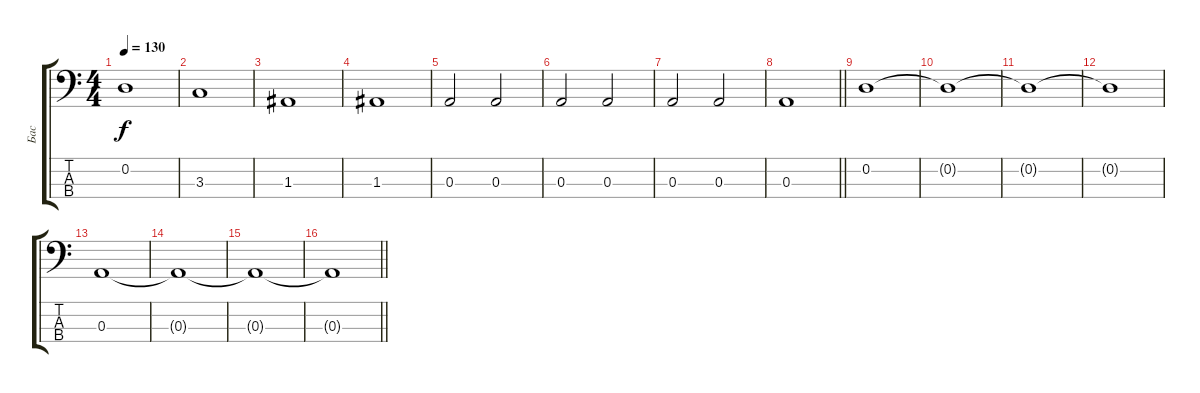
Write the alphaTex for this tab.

\track ("Бас" "Бас") {instrument electricbassfinger}
\staff {score tabs}
\tuning (G2 D2 A1 E1) {hide}
\ts (4 4)
\tempo 130
\clef f4
\ks c
0.2.1{dy f} |
3.3.1 |
1.3.1 |
1.3.1 |
0.3.2 0.3.2 |
0.3.2 0.3.2 |
0.3.2 0.3.2 |
\barLineRight lightlight
0.3.1 |
0.2.1 |
0.2{t}.1 |
0.2{t}.1 |
0.2{t}.1 |
0.3.1 |
0.3{t}.1 |
0.3{t}.1 |
\barLineRight lightlight
0.3{t}.1
